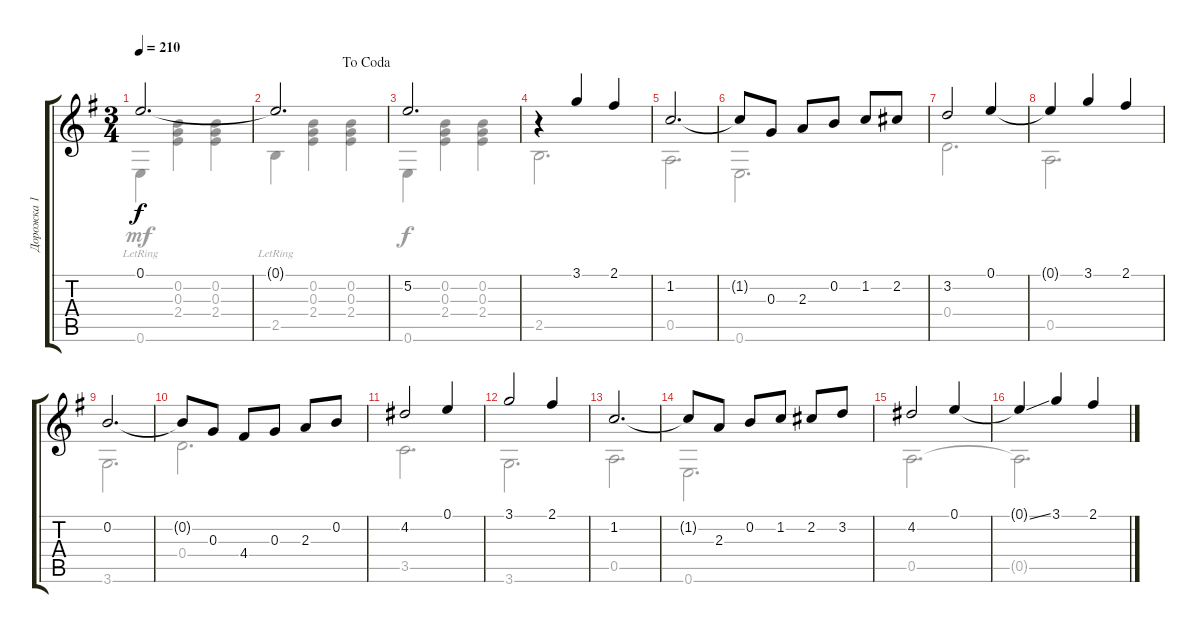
\track ("Дорожка 1" "Дорожка 1") {instrument acousticguitarnylon}
\staff {score tabs}
\tuning (E4 B3 G3 D3 A2 E2) {hide}
\voice
\ts (3 4)
\tempo 210
\clef g2
\ks g
0.1.2{d dy f} |
\jump dacoda
0.1{t}.2{d} |
5.2.2{d} |
r.4 3.1.4 2.1.4 |
1.2.2{d} |
1.2{t}.8 0.3.8 2.3.8 0.2.8 1.2.8 2.2.8 |
3.2.2 0.1.4 |
0.1{t}.4 3.1.4 2.1.4 |
0.2.2{d} |
0.2{t}.8 0.3.8 4.4.8 0.3.8 2.3.8 0.2.8 |
4.2.2 0.1.4 |
3.1.2 2.1.4 |
1.2.2{d} |
1.2{t}.8 2.3.8 0.2.8 1.2.8 2.2.8 3.2.8 |
4.2.2 0.1.4 |
0.1{ss t}.4 3.1.4 2.1.4
\voice
\clef g2
\ottava regular
\simile none
\ks g
0.6{lr}.4{dy mf} (0.2 0.3 2.4).4 (0.2 0.3 2.4).4 |
2.5{lr}.4 (0.2 0.3 2.4).4 (0.2 0.3 2.4).4 |
0.6.4{dy f} (0.2 0.3 2.4).4 (0.2 0.3 2.4).4 |
2.5.2{d} |
0.5.2{d} |
0.6.2{d} |
0.4.2{d} |
0.5.2{d} |
3.6.2{d} |
0.4.2{d} |
3.5.2{d} |
3.6.2{d} |
0.5.2{d} |
0.6.2{d} |
0.5.2{d} |
0.5{t}.2{d}
